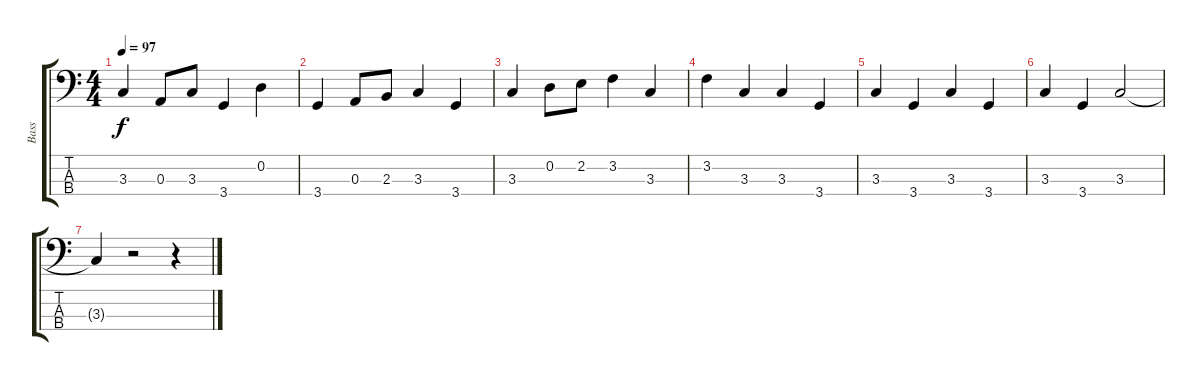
\track ("Bass" "Bass") {instrument slapbass1}
\staff {score tabs}
\tuning (G2 D2 A1 E1) {hide}
\ts (4 4)
\tempo 97
\clef f4
\ks c
3.3.4{dy f} 0.3.8 3.3.8 3.4.4 0.2.4 |
3.4.4 0.3.8 2.3.8 3.3.4 3.4.4 |
3.3.4 0.2.8 2.2.8 3.2.4 3.3.4 |
3.2.4 3.3.4 3.3.4 3.4.4 |
3.3.4 3.4.4 3.3.4 3.4.4 |
3.3.4 3.4.4 3.3.2 |
3.3{t}.4 r.2 r.4
